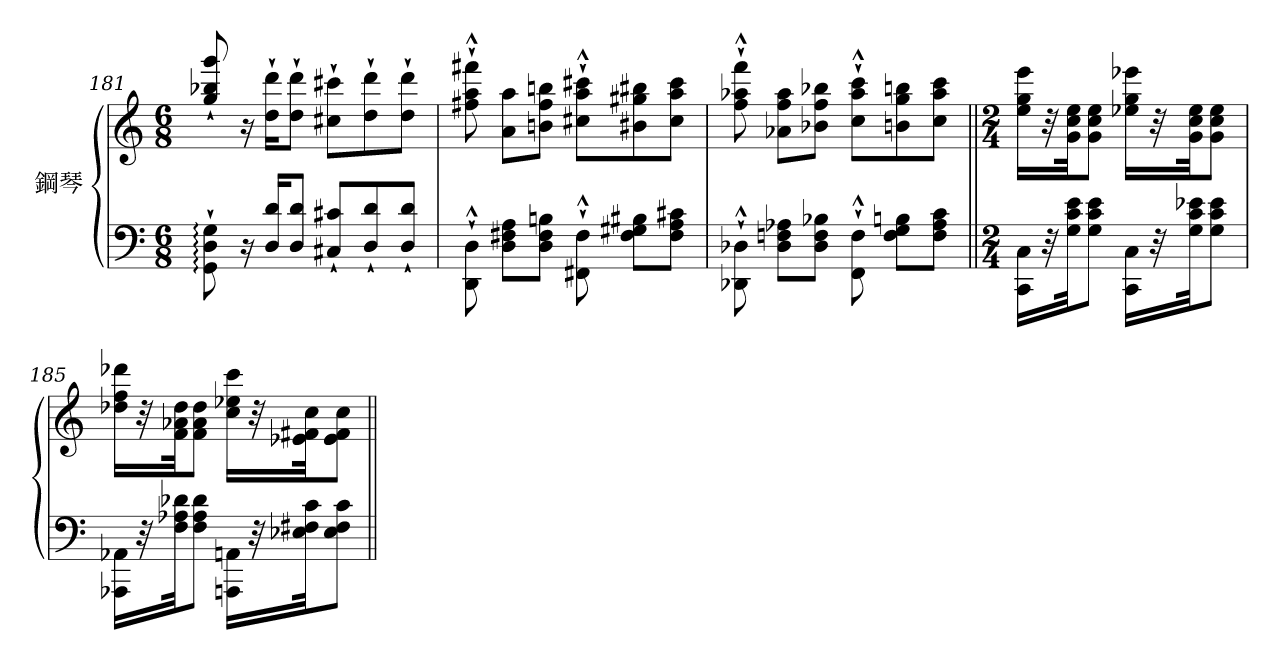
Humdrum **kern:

**kern	**kern
*part1	*part1
*staff2	*staff1
*I"鋼琴	*
*clefF4	*clefG2
*k[]	*k[]
*M6/8	*M6/8
=181	=181
8GG\:` 8D\:` 8G\:`	8gg/` 8bb-X/` 8ggg/`
16r	16r
16D/ 16d/KL	16dd\` 16ddd\`KL
8D/ 8d/J	8dd\` 8ddd\`J
8C#X/` 8c#X/`L	8cc#X\` 8ccc#X\`L
8D/` 8d/`	8dd\` 8ddd\`
8D/` 8d/`J	8dd\` 8ddd\`J
!!LO:PB:g=z
=182	=182
8DD\`^^ 8D\`^^	8ff#X\`^^ 8aa\`^^ 8fff#X\`^^
8D\ 8F#X\ 8A\L	8a\ 8aa\L
8D\ 8F#\ 8Bn\J	8bn\ 8ff#\ 8bbn\J
8FF#X\`^^ 8F#\`^^	8cc#X\`^^ 8aa\`^^ 8ccc#X\`^^L
8F#\ 8G#X\ 8B#X\L	8b#X\ 8gg#X\ 8bb#X\
8F#\ 8A\ 8c#X\J	8cc#\ 8aa\ 8ccc#\J
=183	=183
8DD-X\`^^ 8D-X\`^^	8ff\`^^ 8aa-X\`^^ 8fff\`^^
8D-\ 8Fn\ 8A-X\L	8a-X\ 8ff\ 8aa-\L
8D-\ 8F\ 8B-X\J	8b-X\ 8ff\ 8bb-X\J
8FF\`^^ 8F\`^^	8cc\`^^ 8aa-\`^^ 8ccc\`^^L
8F\ 8G\ 8Bn\L	8bn\ 8gg\ 8bbn\
8F\ 8A-\ 8c\J	8cc\ 8aa-\ 8ccc\J
=184||	=184||
*M2/4	*M2/4
*	*MM120
16CC\ 16C\LL	16ee\ 16gg\ 16eee\LL
32r	32r
32G\ 32c\ 32e\JK	32g\ 32cc\ 32ee\JK
8G\ 8c\ 8e\J	8g\ 8cc\ 8ee\J
16CC\ 16C\LL	16ee-X\ 16gg\ 16eee-X\LL
32r	32r
32G\ 32c\ 32e-X\JK	32g\ 32cc\ 32ee-\JK
8G\ 8c\ 8e-\J	8g\ 8cc\ 8ee-\J
=185	=185
*	*MM115
16AAA-X\ 16AA-X\LL	16dd-X\ 16ff\ 16ddd-X\LL
32r	32r
32F\ 32A-X\ 32d-X\JK	32f\ 32a-X\ 32dd-\JK
*	*MM110
8F\ 8A-\ 8d-\J	8f\ 8a-\ 8dd-\J
*	*MM105
16AAAn\ 16AAn\LL	16cc\ 16ee-X\ 16ccc\LL
*	*MM95
32r	32r
32E-X\ 32F#X\ 32c\JK	32e-X\ 32f#X\ 32cc\JK
*	*MM85
8E-\ 8F#\ 8c\J	8e-\ 8f#\ 8cc\J
=||	=||
*-	*-
